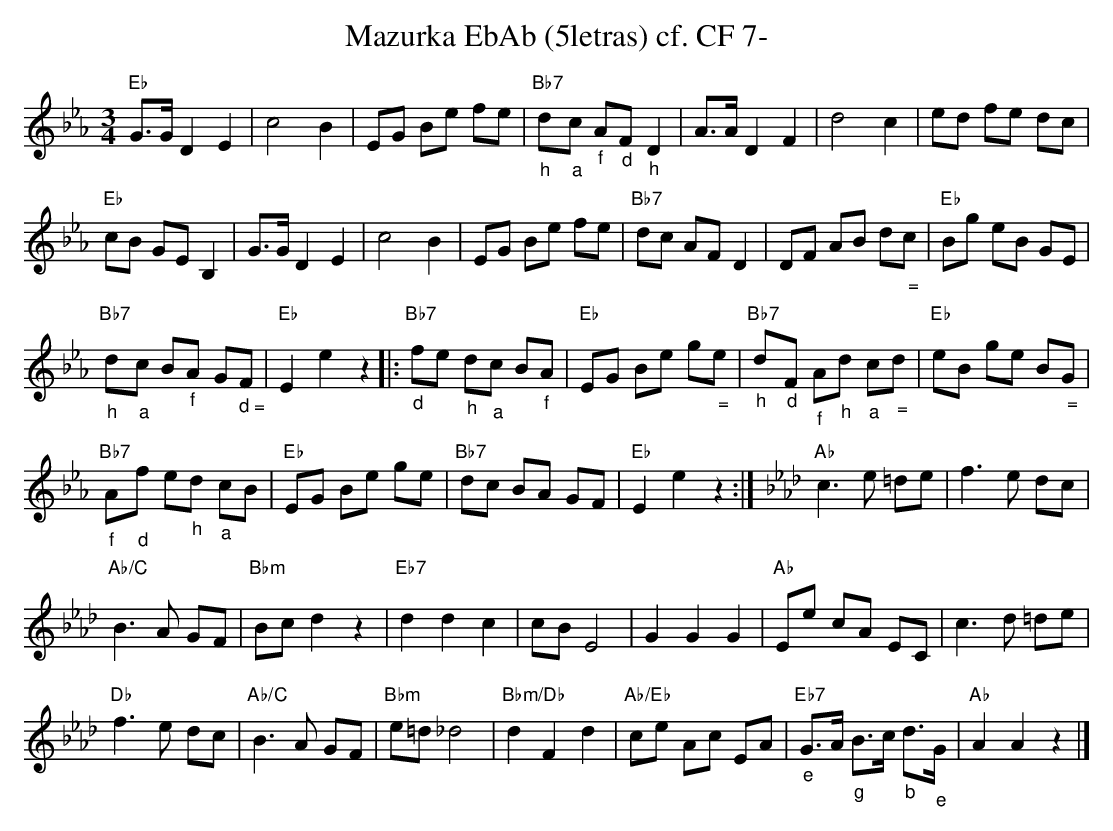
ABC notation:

X:1
T:Mazurka EbAb (5letras) cf. CF 7-
M:3/4
L:1/8
K:Ebmaj%%MIDI gchordon
"Eb"G>GD2E2 | c4B2 | EG Be fe | "Bb7""_h"d"_a"c "_f"A"_d"F"_h"D2 | A>AD2F2 | d4c2 | ed fe dc |
"Eb"cB GEB,2 | G>GD2E2 | c4B2 | EG Be fe | "Bb7"dc AFD2 | DF AB d"_ ="c | "Eb"Bg eB GE |
"Bb7""_h"d"_a"c B"_f"A G"_ d ="F | "Eb"E2e2z2 |: "Bb7""_d"fe "_h"d"_a"c B"_f"A | "Eb"EG Be g"_ ="e | "Bb7""_h"d"_d"F "_f"A"_h"d "_a"c"_ ="d | "Eb"eB ge B"_ ="G |
"Bb7""_f"A"_d"f e"_h"d "_a"cB | "Eb"EG Be ge | "Bb7"dc BA GF | "Eb"E2e2z2 :| [K:Abmaj] "Ab"c3e =de | f3e dc |
"Ab/C"B3A GF | "Bbm"Bcd2z2 | "Eb7"d2d2c2 | cBE4 | G2G2G2 | "Ab"Ee cA EC | c3d =de |
"Db"f3e dc | "Ab/C"B3A GF | "Bbm"e=d_d4 | "Bbm/Db"d2F2d2 | "Ab/Eb"ce Ac EA | "Eb7""_e"G>A "_g"B>c "_b"d>"_e"G | "Ab"A2A2z2 |]
